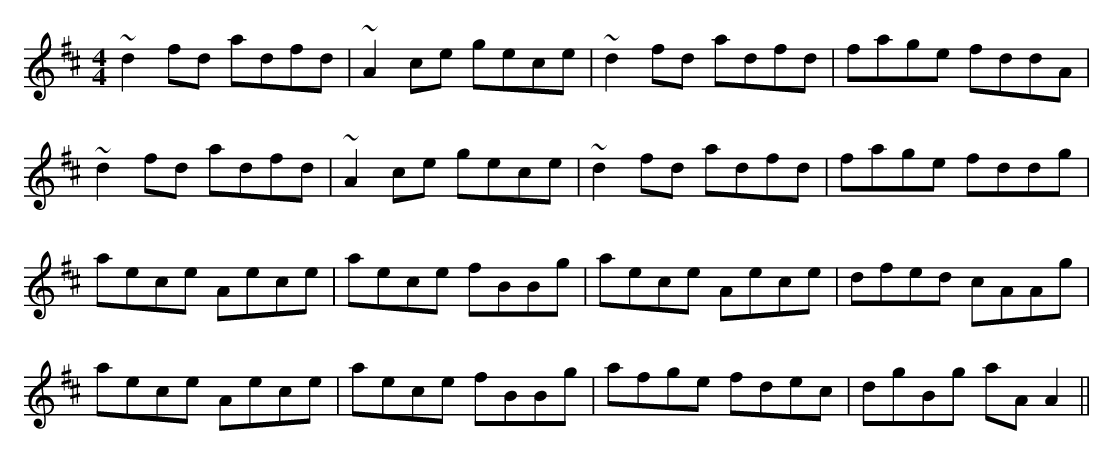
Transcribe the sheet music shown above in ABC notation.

X:1
M:4/4
K:D
~d2 fd adfd|~A2 ce gece|~d2 fd adfd|fage fddA|
~d2 fd adfd|~A2 ce gece|~d2 fd adfd|fage fddg|
aece Aece|aece fBBg|aece Aece|dfed cAAg|
aece Aece|aece fBBg|afge fdec|dgBg aA A2||
